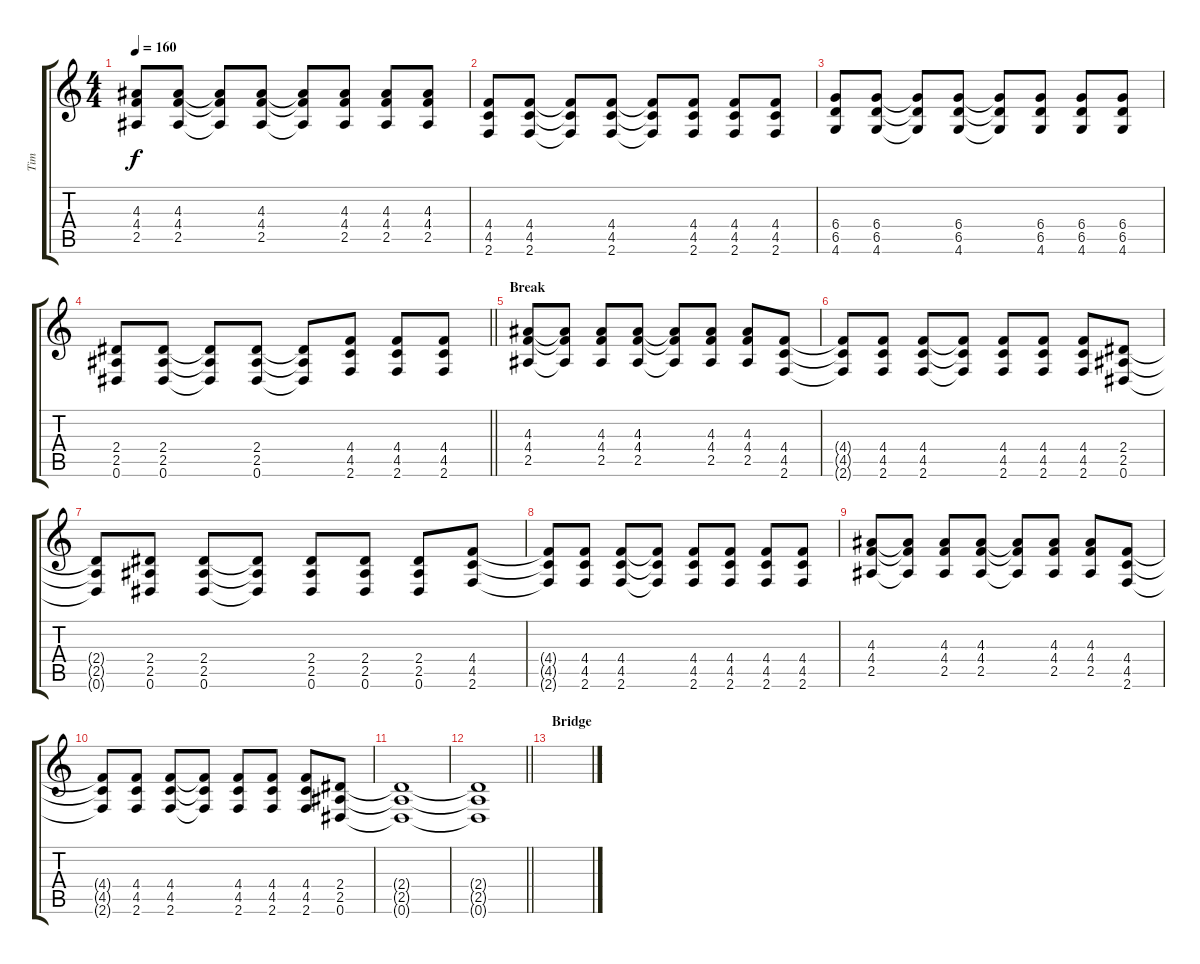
\track ("Tim" "Tim") {instrument distortionguitar}
\staff {score tabs}
\tuning (Eb4 Bb3 Gb3 Db3 Ab2 Eb2) {hide}
\ts (4 4)
\tempo 160
\clef g2
\ks c
(4.3 4.4 2.5).8{dy f} (4.3 4.4 2.5).8 (4.3{t} 4.4{t} 2.5{t}).8 (4.3 4.4 2.5).8 (4.3{t} 4.4{t} 2.5{t}).8 (4.3 4.4 2.5).8 (4.3 4.4 2.5).8 (4.3 4.4 2.5).8 |
(4.4 4.5 2.6).8 (4.4 4.5 2.6).8 (4.4{t} 4.5{t} 2.6{t}).8 (4.4 4.5 2.6).8 (4.4{t} 4.5{t} 2.6{t}).8 (4.4 4.5 2.6).8 (4.4 4.5 2.6).8 (4.4 4.5 2.6).8 |
(6.4 6.5 4.6).8 (6.4 6.5 4.6).8 (6.4{t} 6.5{t} 4.6{t}).8 (6.4 6.5 4.6).8 (6.4{t} 6.5{t} 4.6{t}).8 (6.4 6.5 4.6).8 (6.4 6.5 4.6).8 (6.4 6.5 4.6).8 |
\barLineRight lightlight
(2.4 2.5 0.6).8 (2.4 2.5 0.6).8 (2.4{t} 2.5{t} 0.6{t}).8 (2.4 2.5 0.6).8 (2.4{t} 2.5{t} 0.6{t}).8 (4.4 4.5 2.6).8 (4.4 4.5 2.6).8 (4.4 4.5 2.6).8 |
\section ("" "Break")
(4.3 4.4 2.5).8 (4.3{t} 4.4{t} 2.5{t}).8 (4.3 4.4 2.5).8 (4.3 4.4 2.5).8 (4.3{t} 4.4{t} 2.5{t}).8 (4.3 4.4 2.5).8 (4.3 4.4 2.5).8 (4.4 4.5 2.6).8 |
(4.4{t} 4.5{t} 2.6{t}).8 (4.4 4.5 2.6).8 (4.4 4.5 2.6).8 (4.4{t} 4.5{t} 2.6{t}).8 (4.4 4.5 2.6).8 (4.4 4.5 2.6).8 (4.4 4.5 2.6).8 (2.4 2.5 0.6).8 |
(2.4{t} 2.5{t} 0.6{t}).8 (2.4 2.5 0.6).8 (2.4 2.5 0.6).8 (2.4{t} 2.5{t} 0.6{t}).8 (2.4 2.5 0.6).8 (2.4 2.5 0.6).8 (2.4 2.5 0.6).8 (4.4 4.5 2.6).8 |
(4.4{t} 4.5{t} 2.6{t}).8 (4.4 4.5 2.6).8 (4.4 4.5 2.6).8 (4.4{t} 4.5{t} 2.6{t}).8 (4.4 4.5 2.6).8 (4.4 4.5 2.6).8 (4.4 4.5 2.6).8 (4.4 4.5 2.6).8 |
(4.3 4.4 2.5).8 (4.3{t} 4.4{t} 2.5{t}).8 (4.3 4.4 2.5).8 (4.3 4.4 2.5).8 (4.3{t} 4.4{t} 2.5{t}).8 (4.3 4.4 2.5).8 (4.3 4.4 2.5).8 (4.4 4.5 2.6).8 |
(4.4{t} 4.5{t} 2.6{t}).8 (4.4 4.5 2.6).8 (4.4 4.5 2.6).8 (4.4{t} 4.5{t} 2.6{t}).8 (4.4 4.5 2.6).8 (4.4 4.5 2.6).8 (4.4 4.5 2.6).8 (2.4 2.5 0.6).8 |
(2.4{t} 2.5{t} 0.6{t}).1 |
\barLineRight lightlight
(2.4{t} 2.5{t} 0.6{t}).1 |
\section ("" "Bridge")
